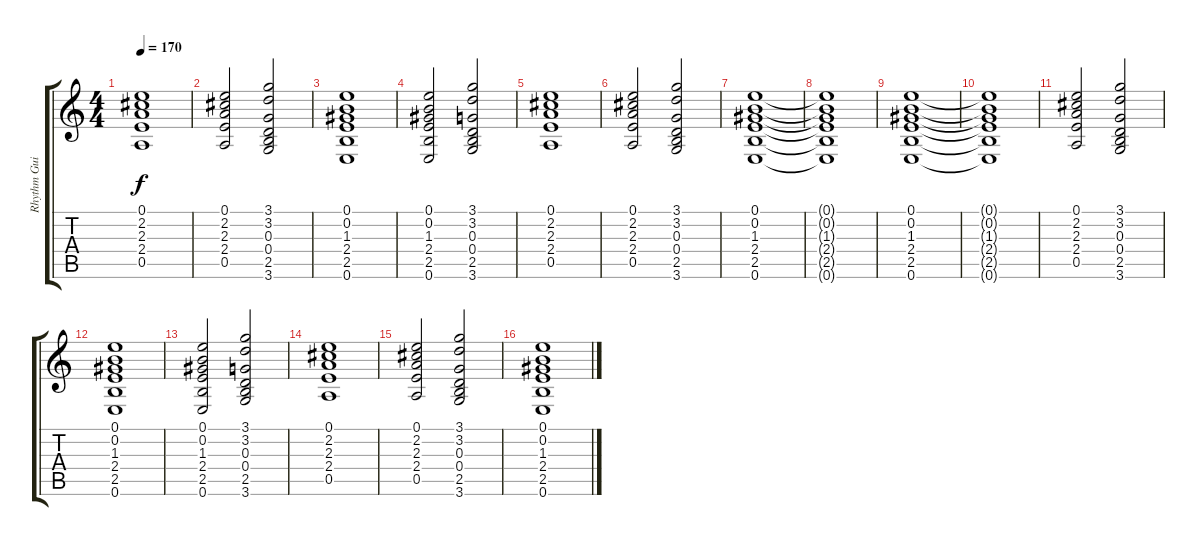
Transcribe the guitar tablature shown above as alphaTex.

\track ("Rhythm Guitar" "Rhythm Gui") {instrument acousticguitarsteel}
\staff {score tabs}
\tuning (E4 B3 G3 D3 A2 E2) {hide}
\ts (4 4)
\tempo 170
\clef g2
\ks c
(0.1 2.2 2.3 2.4 0.5).1{dy f} |
(0.1 2.2 2.3 2.4 0.5).2 (3.1 3.2 0.3 0.4 2.5 3.6).2 |
(0.1 0.2 1.3 2.4 2.5 0.6).1 |
(0.1 0.2 1.3 2.4 2.5 0.6).2 (3.1 3.2 0.3 0.4 2.5 3.6).2 |
(0.1 2.2 2.3 2.4 0.5).1 |
(0.1 2.2 2.3 2.4 0.5).2 (3.1 3.2 0.3 0.4 2.5 3.6).2 |
(0.1 0.2 1.3 2.4 2.5 0.6).1 |
(0.1{t} 0.2{t} 1.3{t} 2.4{t} 2.5{t} 0.6{t}).1 |
(0.1 0.2 1.3 2.4 2.5 0.6).1 |
(0.1{t} 0.2{t} 1.3{t} 2.4{t} 2.5{t} 0.6{t}).1 |
(0.1 2.2 2.3 2.4 0.5).2 (3.1 3.2 0.3 0.4 2.5 3.6).2 |
(0.1 0.2 1.3 2.4 2.5 0.6).1 |
(0.1 0.2 1.3 2.4 2.5 0.6).2 (3.1 3.2 0.3 0.4 2.5 3.6).2 |
(0.1 2.2 2.3 2.4 0.5).1 |
(0.1 2.2 2.3 2.4 0.5).2 (3.1 3.2 0.3 0.4 2.5 3.6).2 |
(0.1 0.2 1.3 2.4 2.5 0.6).1
